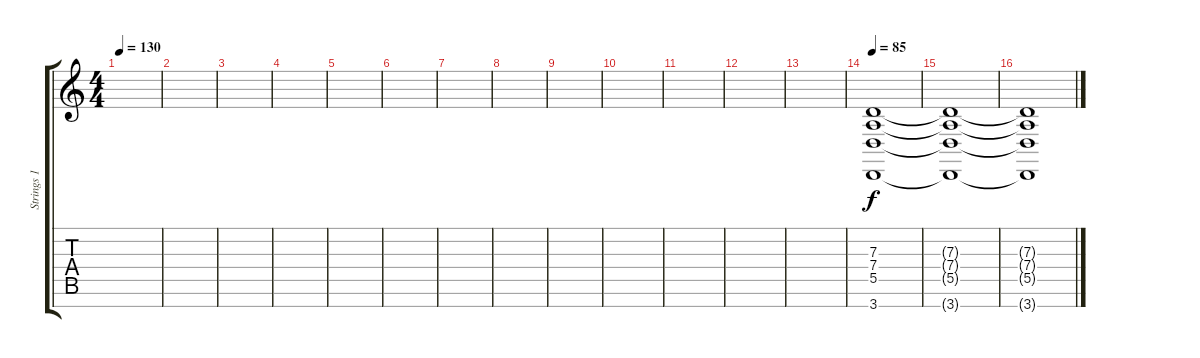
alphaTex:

\track ("Strings 1" "Strings 1") {instrument stringensemble2}
\staff {score tabs}
\tuning (E4 B3 G3 D3 A2 E2 B1) {hide}
\ts (4 4)
\tempo 130
\clef g2
\ks c
|
|
|
|
|
|
|
|
|
|
|
|
|
\tempo 85
(7.3 7.4 5.5 3.7).1{volume 13} |
(7.3{t} 7.4{t} 5.5{t} 3.7{t}).1 |
(7.3{t} 7.4{t} 5.5{t} 3.7{t}).1
